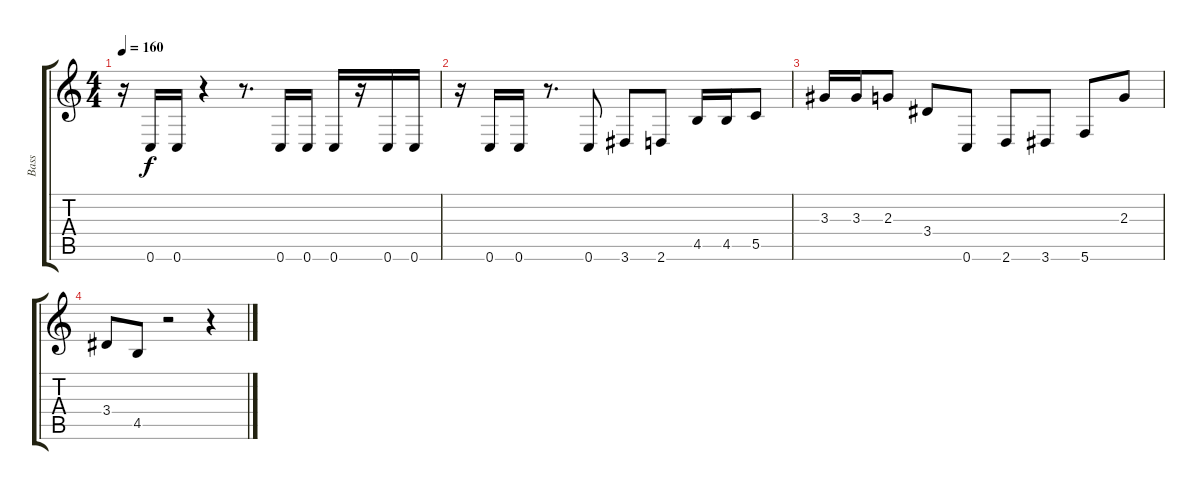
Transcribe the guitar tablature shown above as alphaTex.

\track ("Bass" "Bass") {instrument electricbasspick}
\staff {score tabs}
\tuning (D4 A3 F3 C3 G2 C2) {hide}
\ts (4 4)
\tempo 160
\clef g2
\ks c
r.16{dy f} 0.6.16 0.6.16 r.4 r.8{d} 0.6.16 0.6.16 0.6.16 r.16 0.6.16 0.6.16 |
r.16 0.6.16 0.6.16 r.8{d} 0.6.8 3.6.8 2.6.8 4.5.16 4.5.16 5.5.8 |
3.3.16 3.3.16 2.3.8 3.4.8 0.6.8 2.6.8 3.6.8 5.6.8 2.3.8 |
3.4.8 4.5.8 r.2 r.4
